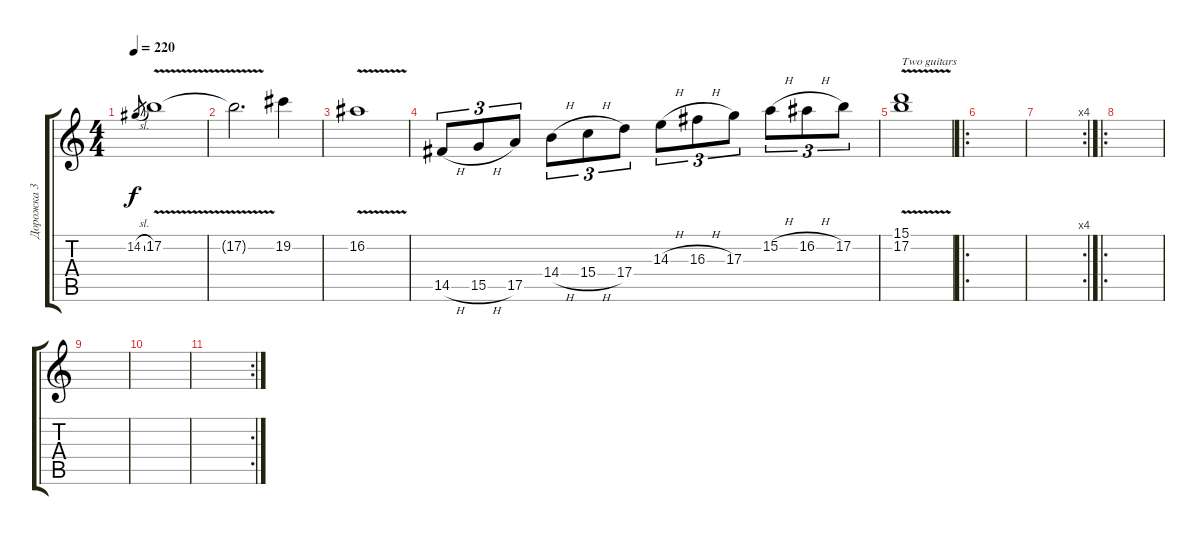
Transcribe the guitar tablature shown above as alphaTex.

\track ("Дорожка 3" "Дорожка 3") {instrument distortionguitar}
\staff {score tabs}
\tuning (B3 Gb3 D3 A2 E2 B1) {hide}
\ts (4 4)
\tempo 220
\clef g2
\ks c
14.2{sl}.8{gr dy f} 17.2{v}.1 |
17.2{t}.2{d} 19.2.4 |
16.2{v}.1 |
14.5{h}.8{tu (3 2)} 15.5{h}.8{tu (3 2)} 17.5.8{tu (3 2)} 14.4{h}.8{tu (3 2)} 15.4{h}.8{tu (3 2)} 17.4.8{tu (3 2)} 14.3{h}.8{tu (3 2)} 16.3{h}.8{tu (3 2)} 17.3.8{tu (3 2)} 15.2{h}.8{tu (3 2)} 16.2{h}.8{tu (3 2)} 17.2.8{tu (3 2)} |
(15.1 17.2{v}).1{txt "Two guitars"} |
\ro
|
\rc 4
|
\ro
|
|
|
\rc 2
